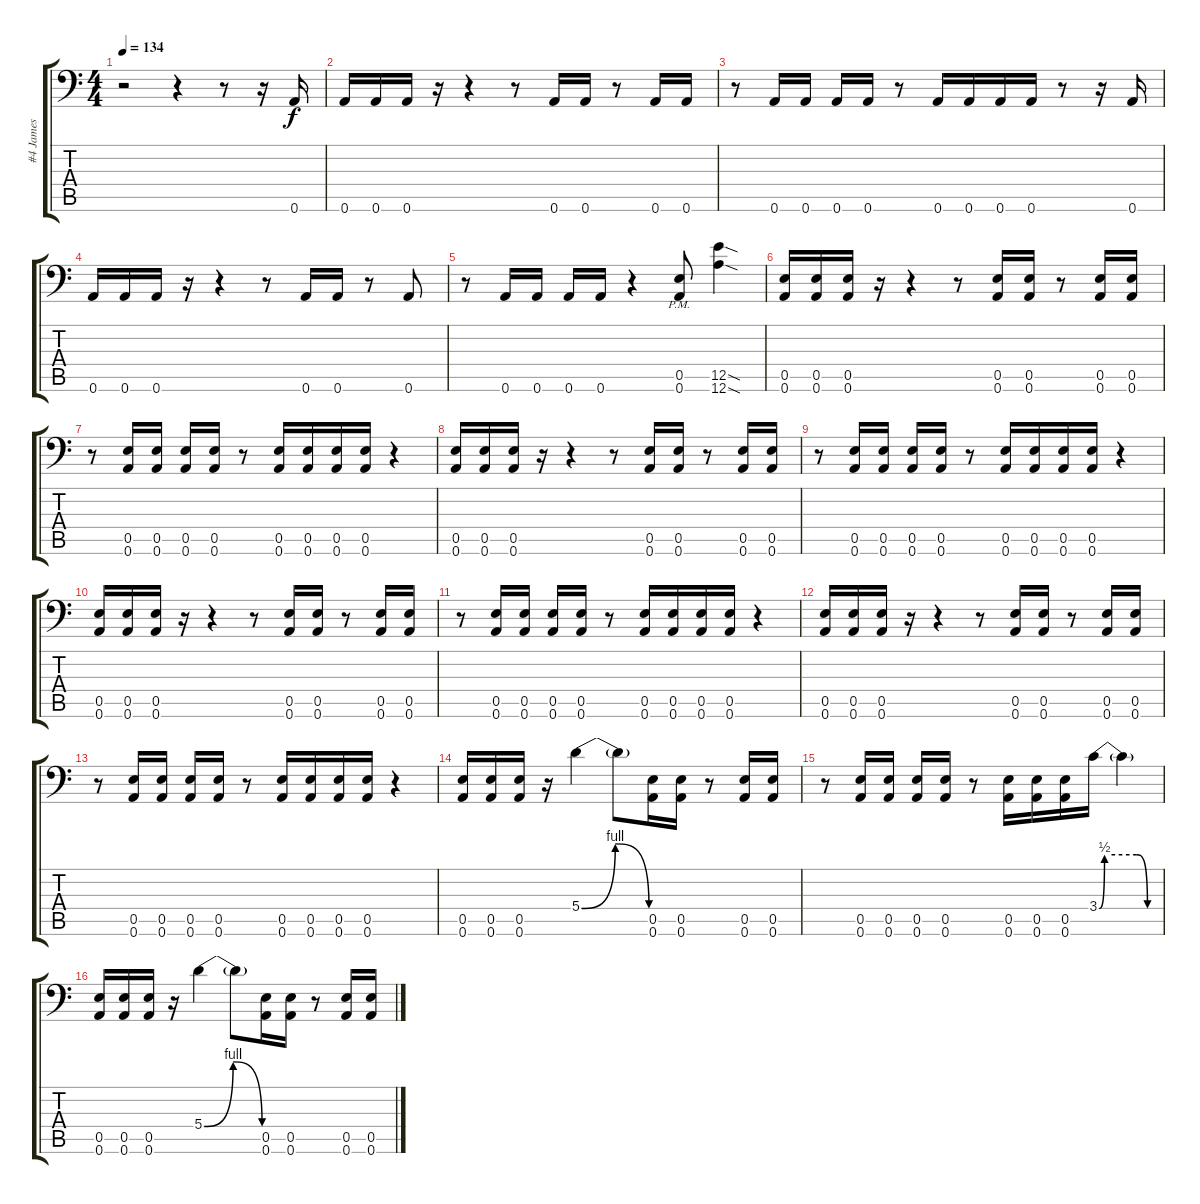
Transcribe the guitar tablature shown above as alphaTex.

\track ("#4 James" "#4 James") {instrument distortionguitar}
\staff {score tabs}
\tuning (B3 Gb3 D3 A2 E2 A1) {hide}
\ts (4 4)
\tempo 134
\clef f4
\ks c
r.2{dy f} r.4 r.8 r.16 0.6.16 |
0.6.16 0.6.16 0.6.16 r.16 r.4 r.8 0.6.16 0.6.16 r.8 0.6.16 0.6.16 |
r.8 0.6.16 0.6.16 0.6.16 0.6.16 r.8 0.6.16 0.6.16 0.6.16 0.6.16 r.8 r.16 0.6.16 |
0.6.16 0.6.16 0.6.16 r.16 r.4 r.8 0.6.16 0.6.16 r.8 0.6.8 |
r.8 0.6.16 0.6.16 0.6.16 0.6.16 r.4 (0.5{pm} 0.6{pm}).8 (12.5{sod} 12.6{sod}).4 |
(0.5 0.6).16 (0.5 0.6).16 (0.5 0.6).16 r.16 r.4 r.8 (0.5 0.6).16 (0.5 0.6).16 r.8 (0.5 0.6).16 (0.5 0.6).16 |
r.8 (0.5 0.6).16 (0.5 0.6).16 (0.5 0.6).16 (0.5 0.6).16 r.8 (0.5 0.6).16 (0.5 0.6).16 (0.5 0.6).16 (0.5 0.6).16 r.4 |
(0.5 0.6).16 (0.5 0.6).16 (0.5 0.6).16 r.16 r.4 r.8 (0.5 0.6).16 (0.5 0.6).16 r.8 (0.5 0.6).16 (0.5 0.6).16 |
r.8 (0.5 0.6).16 (0.5 0.6).16 (0.5 0.6).16 (0.5 0.6).16 r.8 (0.5 0.6).16 (0.5 0.6).16 (0.5 0.6).16 (0.5 0.6).16 r.4 |
(0.5 0.6).16 (0.5 0.6).16 (0.5 0.6).16 r.16 r.4 r.8 (0.5 0.6).16 (0.5 0.6).16 r.8 (0.5 0.6).16 (0.5 0.6).16 |
r.8 (0.5 0.6).16 (0.5 0.6).16 (0.5 0.6).16 (0.5 0.6).16 r.8 (0.5 0.6).16 (0.5 0.6).16 (0.5 0.6).16 (0.5 0.6).16 r.4 |
(0.5 0.6).16 (0.5 0.6).16 (0.5 0.6).16 r.16 r.4 r.8 (0.5 0.6).16 (0.5 0.6).16 r.8 (0.5 0.6).16 (0.5 0.6).16 |
r.8 (0.5 0.6).16 (0.5 0.6).16 (0.5 0.6).16 (0.5 0.6).16 r.8 (0.5 0.6).16 (0.5 0.6).16 (0.5 0.6).16 (0.5 0.6).16 r.4 |
(0.5 0.6).16 (0.5 0.6).16 (0.5 0.6).16 r.16 5.4{be (bendrelease 0 0 5 4 55 4 60 0)}.4 5.4{t}.8 (0.5 0.6).16 (0.5 0.6).16 r.8 (0.5 0.6).16 (0.5 0.6).16 |
r.8 (0.5 0.6).16 (0.5 0.6).16 (0.5 0.6).16 (0.5 0.6).16 r.8 (0.5 0.6).16 (0.5 0.6).16 (0.5 0.6).16 3.4{be (custom 0 0 5 2 35 2 45 0 60 0)}.16 3.4{t}.4 |
(0.5 0.6).16 (0.5 0.6).16 (0.5 0.6).16 r.16 5.4{be (bendrelease 0 0 5 4 55 4 60 0)}.4 5.4{t}.8 (0.5 0.6).16 (0.5 0.6).16 r.8 (0.5 0.6).16 (0.5 0.6).16
